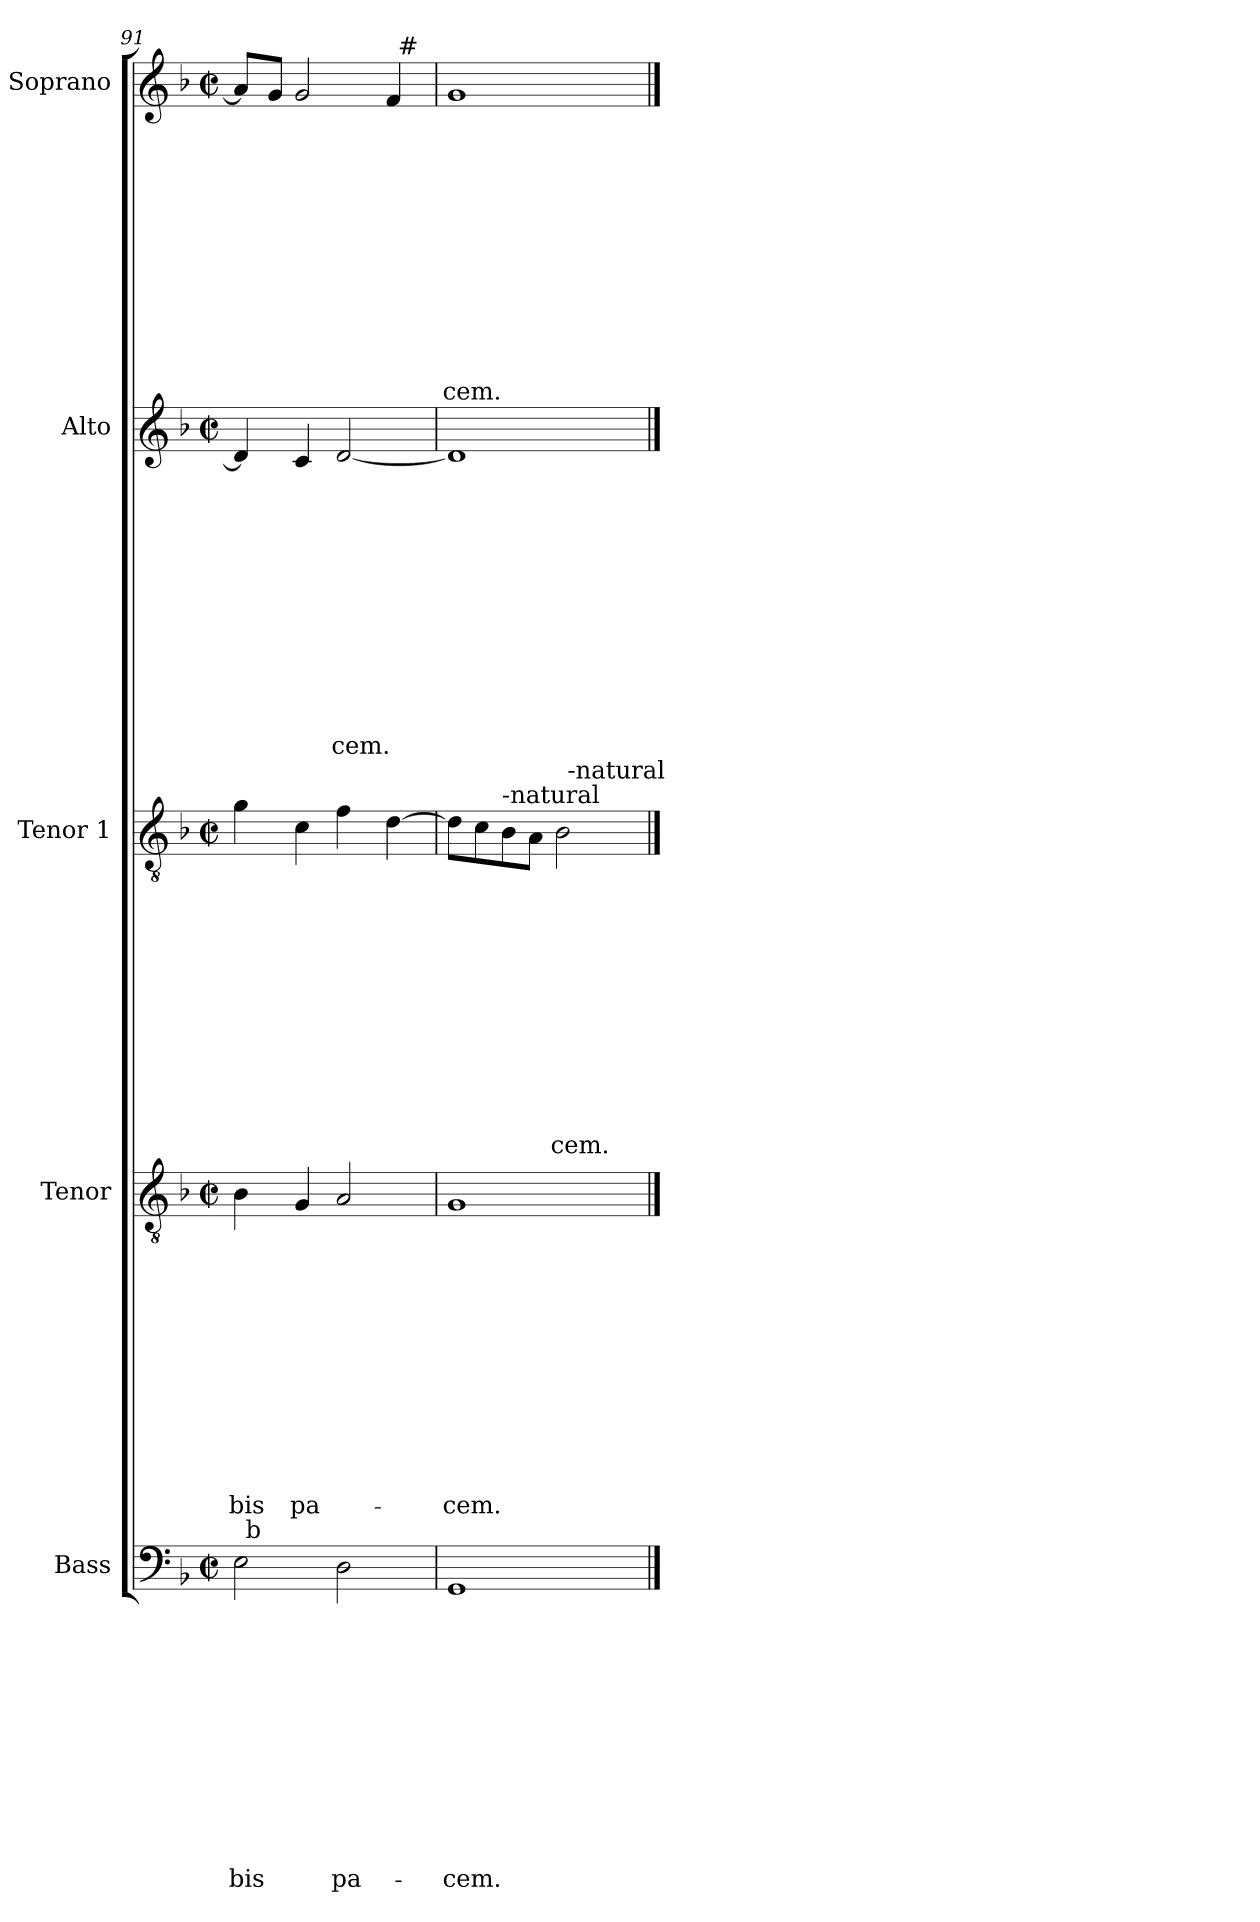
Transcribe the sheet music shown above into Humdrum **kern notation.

**kern	**text	**text	**text	**text	**text	**text	**text	**text	**text	**text	**text	**text	**kern	**text	**text	**text	**text	**text	**text	**text	**text	**text	**text	**text	**text	**kern	**text	**text	**text	**text	**text	**text	**text	**text	**text	**text	**text	**text	**kern	**text	**text	**text	**text	**text	**text	**text	**text	**text	**text	**text	**text	**kern	**text	**text	**text	**text	**text	**text	**text	**text	**text	**text	**text	**text
*part5	*part5	*part5	*part5	*part5	*part5	*part5	*part5	*part5	*part5	*part5	*part5	*part5	*part4	*part4	*part4	*part4	*part4	*part4	*part4	*part4	*part4	*part4	*part4	*part4	*part4	*part3	*part3	*part3	*part3	*part3	*part3	*part3	*part3	*part3	*part3	*part3	*part3	*part3	*part2	*part2	*part2	*part2	*part2	*part2	*part2	*part2	*part2	*part2	*part2	*part2	*part2	*part1	*part1	*part1	*part1	*part1	*part1	*part1	*part1	*part1	*part1	*part1	*part1	*part1
*staff5	*staff5	*staff5	*staff5	*staff5	*staff5	*staff5	*staff5	*staff5	*staff5	*staff5	*staff5	*staff5	*staff4	*staff4	*staff4	*staff4	*staff4	*staff4	*staff4	*staff4	*staff4	*staff4	*staff4	*staff4	*staff4	*staff3	*staff3	*staff3	*staff3	*staff3	*staff3	*staff3	*staff3	*staff3	*staff3	*staff3	*staff3	*staff3	*staff2	*staff2	*staff2	*staff2	*staff2	*staff2	*staff2	*staff2	*staff2	*staff2	*staff2	*staff2	*staff2	*staff1	*staff1	*staff1	*staff1	*staff1	*staff1	*staff1	*staff1	*staff1	*staff1	*staff1	*staff1	*staff1
*I"Bass	*	*	*	*	*	*	*	*	*	*	*	*	*I"Tenor	*	*	*	*	*	*	*	*	*	*	*	*	*I"Tenor 1	*	*	*	*	*	*	*	*	*	*	*	*	*I"Alto	*	*	*	*	*	*	*	*	*	*	*	*	*I"Soprano	*	*	*	*	*	*	*	*	*	*	*	*
*clefF4	*	*	*	*	*	*	*	*	*	*	*	*	*clefGv2	*	*	*	*	*	*	*	*	*	*	*	*	*clefGv2	*	*	*	*	*	*	*	*	*	*	*	*	*clefG2	*	*	*	*	*	*	*	*	*	*	*	*	*clefG2	*	*	*	*	*	*	*	*	*	*	*	*
*k[b-]	*	*	*	*	*	*	*	*	*	*	*	*	*k[b-]	*	*	*	*	*	*	*	*	*	*	*	*	*k[b-]	*	*	*	*	*	*	*	*	*	*	*	*	*k[b-]	*	*	*	*	*	*	*	*	*	*	*	*	*k[b-]	*	*	*	*	*	*	*	*	*	*	*	*
*F:	*	*	*	*	*	*	*	*	*	*	*	*	*F:	*	*	*	*	*	*	*	*	*	*	*	*	*F:	*	*	*	*	*	*	*	*	*	*	*	*	*F:	*	*	*	*	*	*	*	*	*	*	*	*	*F:	*	*	*	*	*	*	*	*	*	*	*	*
*M2/2	*	*	*	*	*	*	*	*	*	*	*	*	*M2/2	*	*	*	*	*	*	*	*	*	*	*	*	*M2/2	*	*	*	*	*	*	*	*	*	*	*	*	*M2/2	*	*	*	*	*	*	*	*	*	*	*	*	*M2/2	*	*	*	*	*	*	*	*	*	*	*	*
*met(c|)	*	*	*	*	*	*	*	*	*	*	*	*	*met(c|)	*	*	*	*	*	*	*	*	*	*	*	*	*met(c|)	*	*	*	*	*	*	*	*	*	*	*	*	*met(c|)	*	*	*	*	*	*	*	*	*	*	*	*	*met(c|)	*	*	*	*	*	*	*	*	*	*	*	*
=91	=91	=91	=91	=91	=91	=91	=91	=91	=91	=91	=91	=91	=91	=91	=91	=91	=91	=91	=91	=91	=91	=91	=91	=91	=91	=91	=91	=91	=91	=91	=91	=91	=91	=91	=91	=91	=91	=91	=91	=91	=91	=91	=91	=91	=91	=91	=91	=91	=91	=91	=91	=91	=91	=91	=91	=91	=91	=91	=91	=91	=91	=91	=91	=91
*^	*	*	*	*	*	*	*	*	*	*	*	*	*	*	*	*	*	*	*	*	*	*	*	*	*	*	*	*	*	*	*	*	*	*	*	*	*	*	*	*	*	*	*	*	*	*	*	*	*	*	*	*^	*	*	*	*	*	*	*	*	*	*	*	*
2E\	32ryy	.	.	.	.	.	.	.	.	.	.	.	-bis	4B-\	.	.	.	.	.	.	.	.	.	.	.	-bis	4g\	.	.	.	.	.	.	.	.	.	.	.	.	4d/]	.	.	.	.	.	.	.	.	.	.	.	.	8a/L]	2ryy	.	.	.	.	.	.	.	.	.	.	.	.
!	!LO:TX:a:t=b	!	!	!	!	!	!	!	!	!	!	!	!	!	!	!	!	!	!	!	!	!	!	!	!	!	!	!	!	!	!	!	!	!	!	!	!	!	!	!	!	!	!	!	!	!	!	!	!	!	!	!	!	!	!	!	!	!	!	!	!	!	!	!	!	!
.	2ryy	.	.	.	.	.	.	.	.	.	.	.	.	.	.	.	.	.	.	.	.	.	.	.	.	.	.	.	.	.	.	.	.	.	.	.	.	.	.	.	.	.	.	.	.	.	.	.	.	.	.	.	.	.	.	.	.	.	.	.	.	.	.	.	.	.
.	.	.	.	.	.	.	.	.	.	.	.	.	.	.	.	.	.	.	.	.	.	.	.	.	.	.	.	.	.	.	.	.	.	.	.	.	.	.	.	.	.	.	.	.	.	.	.	.	.	.	.	.	8g/J	.	.	.	.	.	.	.	.	.	.	.	.	.
.	.	.	.	.	.	.	.	.	.	.	.	.	.	4G/	.	.	.	.	.	.	.	.	.	.	.	pa-	4c\	.	.	.	.	.	.	.	.	.	.	.	.	4c/	.	.	.	.	.	.	.	.	.	.	.	.	2g/	.	.	.	.	.	.	.	.	.	.	.	.	.
2D\	.	.	.	.	.	.	.	.	.	.	.	.	pa-	2A/	.	.	.	.	.	.	.	.	.	.	.	.	4f\	.	.	.	.	.	.	.	.	.	.	.	.	[2d/	.	.	.	.	.	.	.	.	.	.	.	-cem.	.	4ryy	.	.	.	.	.	.	.	.	.	.	.	.
.	4...ryy	.	.	.	.	.	.	.	.	.	.	.	.	.	.	.	.	.	.	.	.	.	.	.	.	.	.	.	.	.	.	.	.	.	.	.	.	.	.	.	.	.	.	.	.	.	.	.	.	.	.	.	.	.	.	.	.	.	.	.	.	.	.	.	.	.
.	.	.	.	.	.	.	.	.	.	.	.	.	.	.	.	.	.	.	.	.	.	.	.	.	.	.	[4d\	.	.	.	.	.	.	.	.	.	.	.	.	.	.	.	.	.	.	.	.	.	.	.	.	.	4f/	32ryy	.	.	.	.	.	.	.	.	.	.	.	.
!	!	!	!	!	!	!	!	!	!	!	!	!	!	!	!	!	!	!	!	!	!	!	!	!	!	!	!	!	!	!	!	!	!	!	!	!	!	!	!	!	!	!	!	!	!	!	!	!	!	!	!	!	!	!LO:TX:a:t=#	!	!	!	!	!	!	!	!	!	!	!	!
.	.	.	.	.	.	.	.	.	.	.	.	.	.	.	.	.	.	.	.	.	.	.	.	.	.	.	.	.	.	.	.	.	.	.	.	.	.	.	.	.	.	.	.	.	.	.	.	.	.	.	.	.	.	8..ryy	.	.	.	.	.	.	.	.	.	.	.	.
*v	*v	*	*	*	*	*	*	*	*	*	*	*	*	*	*	*	*	*	*	*	*	*	*	*	*	*	*	*	*	*	*	*	*	*	*	*	*	*	*	*	*	*	*	*	*	*	*	*	*	*	*	*	*v	*v	*	*	*	*	*	*	*	*	*	*	*	*
=92	=92	=92	=92	=92	=92	=92	=92	=92	=92	=92	=92	=92	=92	=92	=92	=92	=92	=92	=92	=92	=92	=92	=92	=92	=92	=92	=92	=92	=92	=92	=92	=92	=92	=92	=92	=92	=92	=92	=92	=92	=92	=92	=92	=92	=92	=92	=92	=92	=92	=92	=92	=92	=92	=92	=92	=92	=92	=92	=92	=92	=92	=92	=92	=92
*	*	*	*	*	*	*	*	*	*	*	*	*	*	*	*	*	*	*	*	*	*	*	*	*	*	*^	*	*	*	*	*	*	*	*	*	*	*	*	*	*	*	*	*	*	*	*	*	*	*	*	*	*	*	*	*	*	*	*	*	*	*	*	*	*
1GG	.	.	.	.	.	.	.	.	.	.	.	-cem.	1G	.	.	.	.	.	.	.	.	.	.	.	-cem.	8d\L]	2ryy	.	.	.	.	.	.	.	.	.	.	.	.	1d]	.	.	.	.	.	.	.	.	.	.	.	.	1g	.	.	.	.	.	.	.	.	.	.	.	-cem.
.	.	.	.	.	.	.	.	.	.	.	.	.	.	.	.	.	.	.	.	.	.	.	.	.	.	8c\	.	.	.	.	.	.	.	.	.	.	.	.	.	.	.	.	.	.	.	.	.	.	.	.	.	.	.	.	.	.	.	.	.	.	.	.	.	.	.
!	!	!	!	!	!	!	!	!	!	!	!	!	!	!	!	!	!	!	!	!	!	!	!	!	!	!LO:TX:a:t=-natural	!	!	!	!	!	!	!	!	!	!	!	!	!	!	!	!	!	!	!	!	!	!	!	!	!	!	!	!	!	!	!	!	!	!	!	!	!	!	!
.	.	.	.	.	.	.	.	.	.	.	.	.	.	.	.	.	.	.	.	.	.	.	.	.	.	8B-\	.	.	.	.	.	.	.	.	.	.	.	.	.	.	.	.	.	.	.	.	.	.	.	.	.	.	.	.	.	.	.	.	.	.	.	.	.	.	.
.	.	.	.	.	.	.	.	.	.	.	.	.	.	.	.	.	.	.	.	.	.	.	.	.	.	8A\J	.	.	.	.	.	.	.	.	.	.	.	.	.	.	.	.	.	.	.	.	.	.	.	.	.	.	.	.	.	.	.	.	.	.	.	.	.	.	.
.	.	.	.	.	.	.	.	.	.	.	.	.	.	.	.	.	.	.	.	.	.	.	.	.	.	2B-\	32ryy	.	.	.	.	.	.	.	.	.	.	.	-cem.	.	.	.	.	.	.	.	.	.	.	.	.	.	.	.	.	.	.	.	.	.	.	.	.	.	.
!	!	!	!	!	!	!	!	!	!	!	!	!	!	!	!	!	!	!	!	!	!	!	!	!	!	!	!LO:TX:a:t=-natural	!	!	!	!	!	!	!	!	!	!	!	!	!	!	!	!	!	!	!	!	!	!	!	!	!	!	!	!	!	!	!	!	!	!	!	!	!	!
.	.	.	.	.	.	.	.	.	.	.	.	.	.	.	.	.	.	.	.	.	.	.	.	.	.	.	4...ryy	.	.	.	.	.	.	.	.	.	.	.	.	.	.	.	.	.	.	.	.	.	.	.	.	.	.	.	.	.	.	.	.	.	.	.	.	.	.
*	*	*	*	*	*	*	*	*	*	*	*	*	*	*	*	*	*	*	*	*	*	*	*	*	*	*v	*v	*	*	*	*	*	*	*	*	*	*	*	*	*	*	*	*	*	*	*	*	*	*	*	*	*	*	*	*	*	*	*	*	*	*	*	*	*	*
==	==	==	==	==	==	==	==	==	==	==	==	==	==	==	==	==	==	==	==	==	==	==	==	==	==	==	==	==	==	==	==	==	==	==	==	==	==	==	==	==	==	==	==	==	==	==	==	==	==	==	==	==	==	==	==	==	==	==	==	==	==	==	==	==
*-	*-	*-	*-	*-	*-	*-	*-	*-	*-	*-	*-	*-	*-	*-	*-	*-	*-	*-	*-	*-	*-	*-	*-	*-	*-	*-	*-	*-	*-	*-	*-	*-	*-	*-	*-	*-	*-	*-	*-	*-	*-	*-	*-	*-	*-	*-	*-	*-	*-	*-	*-	*-	*-	*-	*-	*-	*-	*-	*-	*-	*-	*-	*-	*-
